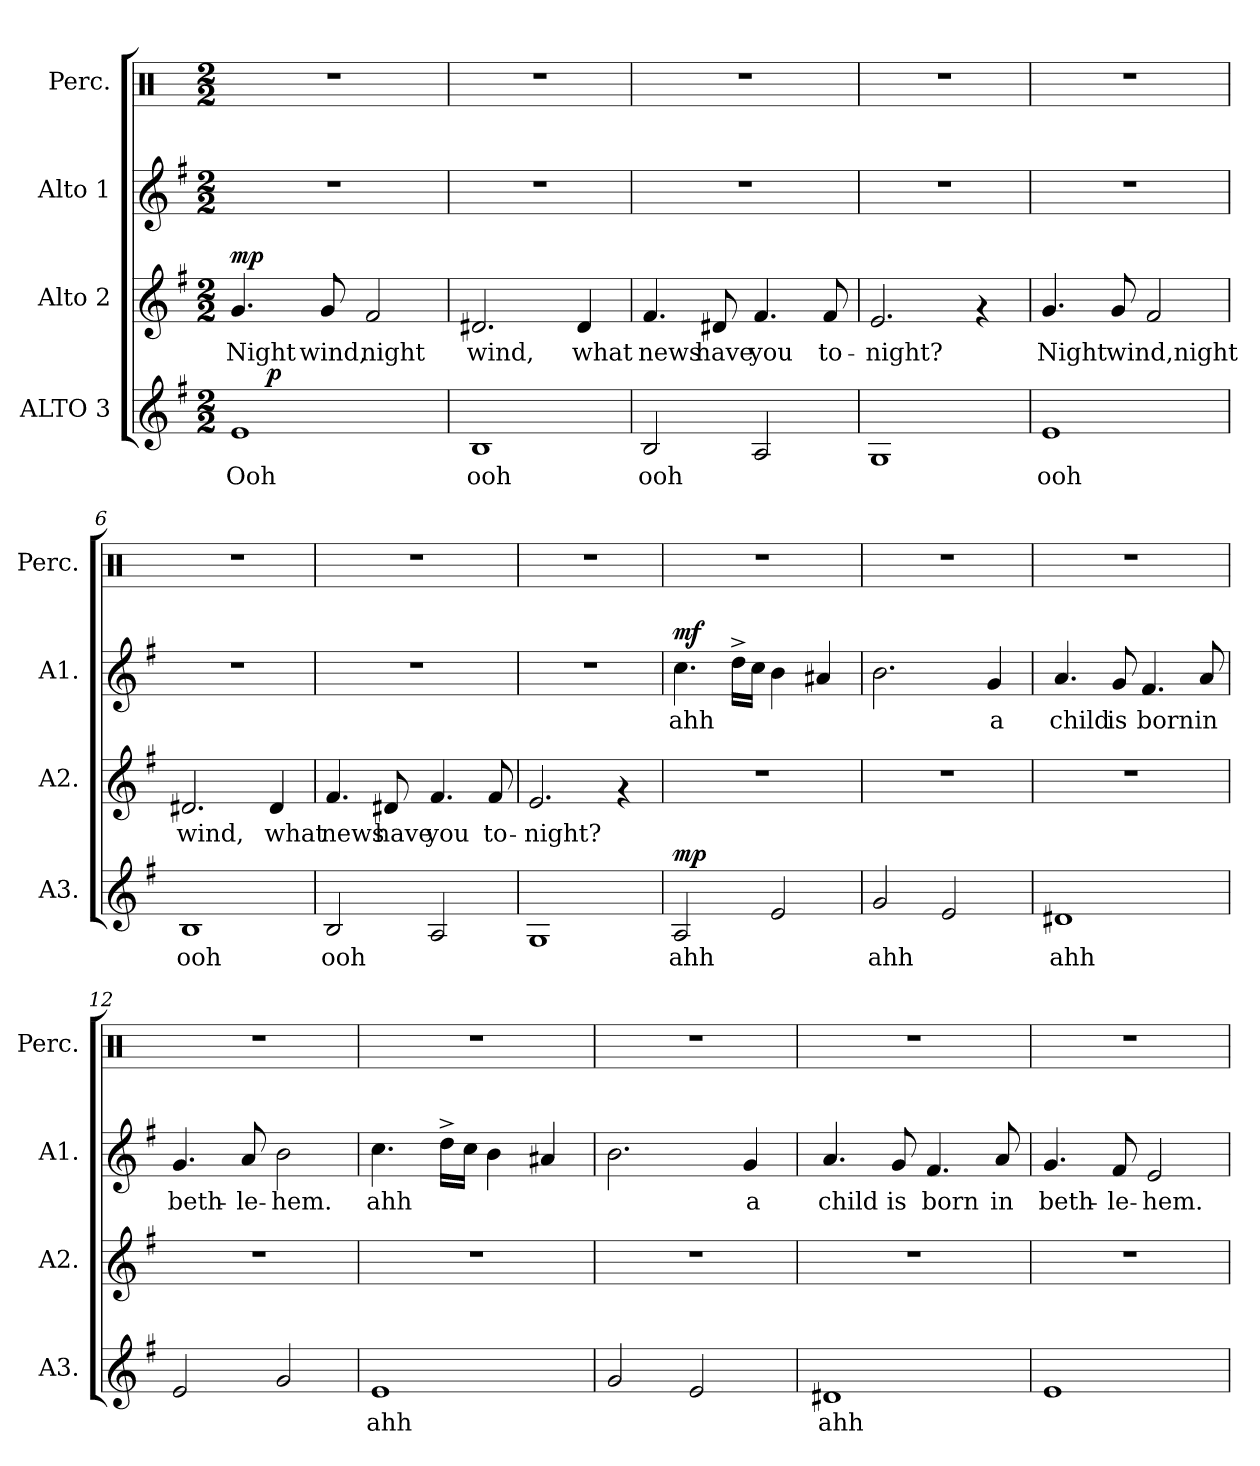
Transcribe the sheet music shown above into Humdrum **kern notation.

**kern	**text	**dynam	**kern	**text	**dynam	**kern	**text	**dynam	**kern
*part4	*part4	*part4	*part3	*part3	*part3	*part2	*part2	*part2	*part1
*staff4	*staff4	*staff4	*staff3	*staff3	*staff3	*staff2	*staff2	*staff2	*staff1
*I"ALTO 3	*	*	*I"Alto 2	*	*	*I"Alto 1	*	*	*I"Perc.
*I'A3.	*	*	*I'A2.	*	*	*I'A1.	*	*	*I'Perc.
*clefG2	*	*	*clefG2	*	*	*clefG2	*	*	*clefX
*ITrd-3c-5	*	*	*ITrd-3c-5	*	*	*ITrd-3c-5	*	*	*
*k[]	*	*	*k[]	*	*	*k[]	*	*	*k[]
*C:	*	*	*C:	*	*	*C:	*	*	*C:
*M2/2	*	*	*M2/2	*	*	*M2/2	*	*	*M2/2
=1	=1	=1	=1	=1	=1	=1	=1	=1	=1
!	!LO:LY:b	!	!	!LO:LY:b	!LO:DY:a	!	!	!	!
*^	*	*	*	*	*	*	*	*	*
1a	8ryy	Ooh	.	4.cc/	Night	mp	1r	.	.	1r
!	!	!	!LO:DY:a	!	!	!	!	!	!	!
.	2..ryy	.	p	.	.	.	.	.	.	.
!	!	!	!	!	!LO:LY:b	!	!	!	!	!
.	.	.	.	8cc/	wind,	.	.	.	.	.
!	!	!	!	!	!LO:LY:b	!	!	!	!	!
.	.	.	.	2b/	night	.	.	.	.	.
=2!	=2!	=2!	=2!	=2!	=2!	=2!	=2!	=2!	=2!	=2!
!	!	!LO:LY:b	!	!	!LO:LY:b	!	!	!	!	!
*v	*v	*	*	*	*	*	*	*	*	*
1e	ooh	.	2.g#X/	wind,	.	1r	.	.	1r
!	!	!	!	!LO:LY:b	!	!	!	!	!
.	.	.	4g#/	what	.	.	.	.	.
=3!	=3!	=3!	=3!	=3!	=3!	=3!	=3!	=3!	=3!
!	!LO:LY:b	!	!	!LO:LY:b	!	!	!	!	!
2e/	ooh	.	4.b/	news	.	1r	.	.	1r
!	!	!	!	!LO:LY:b	!	!	!	!	!
.	.	.	8g#X/	have	.	.	.	.	.
!	!	!	!	!LO:LY:b	!	!	!	!	!
2d/	.	.	4.b/	you	.	.	.	.	.
!	!	!	!	!LO:LY:b	!	!	!	!	!
.	.	.	8b/	to-	.	.	.	.	.
=4!	=4!	=4!	=4!	=4!	=4!	=4!	=4!	=4!	=4!
!	!	!	!	!LO:LY:b	!	!	!	!	!
1c	.	.	2.a/	-night?	.	1r	.	.	1r
.	.	.	4rf	.	.	.	.	.	.
=5!	=5!	=5!	=5!	=5!	=5!	=5!	=5!	=5!	=5!
!	!LO:LY:b	!	!	!LO:LY:b	!	!	!	!	!
1a	ooh	.	4.cc/	Night	.	1r	.	.	1r
!	!	!	!	!LO:LY:b	!	!	!	!	!
.	.	.	8cc/	wind,night	.	.	.	.	.
.	.	.	2b/	.	.	.	.	.	.
!!LO:LB:g=z
=6!	=6!	=6!	=6!	=6!	=6!	=6!	=6!	=6!	=6!
!	!LO:LY:b	!	!	!LO:LY:b	!	!	!	!	!
1e	ooh	.	2.g#X/	wind,	.	1r	.	.	1r
!	!	!	!	!LO:LY:b	!	!	!	!	!
.	.	.	4g#/	what	.	.	.	.	.
=7!	=7!	=7!	=7!	=7!	=7!	=7!	=7!	=7!	=7!
!	!LO:LY:b	!	!	!LO:LY:b	!	!	!	!	!
2e/	ooh	.	4.b/	news	.	1r	.	.	1r
!	!	!	!	!LO:LY:b	!	!	!	!	!
.	.	.	8g#X/	have	.	.	.	.	.
!	!	!	!	!LO:LY:b	!	!	!	!	!
2d/	.	.	4.b/	you	.	.	.	.	.
!	!	!	!	!LO:LY:b	!	!	!	!	!
.	.	.	8b/	to-	.	.	.	.	.
=8!	=8!	=8!	=8!	=8!	=8!	=8!	=8!	=8!	=8!
!	!	!	!	!LO:LY:b	!	!	!	!	!
1c	.	.	2.a/	-night?	.	1r	.	.	1r
.	.	.	4rf	.	.	.	.	.	.
=9!	=9!	=9!	=9!	=9!	=9!	=9!	=9!	=9!	=9!
!	!LO:LY:b	!LO:DY:a	!	!	!	!	!LO:LY:b	!LO:DY:a	!
2d/	ahh	mp	1r	.	.	4.ff\	ahh	mf	1r
.	.	.	.	.	.	16gg^>\LL	.	.	.
.	.	.	.	.	.	16ff\JJ	.	.	.
2a/	.	.	.	.	.	4ee\	.	.	.
.	.	.	.	.	.	4dd#X/	.	.	.
=10!	=10!	=10!	=10!	=10!	=10!	=10!	=10!	=10!	=10!
!	!LO:LY:b	!	!	!	!	!	!	!	!
2cc/	ahh	.	1r	.	.	2.ee\	.	.	1r
2a/	.	.	.	.	.	.	.	.	.
!	!	!	!	!	!	!	!LO:LY:b	!	!
.	.	.	.	.	.	4cc/	a	.	.
!!LO:LB:g=z
=11!	=11!	=11!	=11!	=11!	=11!	=11!	=11!	=11!	=11!
!	!LO:LY:b	!	!	!	!	!	!LO:LY:b	!	!
1g#X	ahh	.	1r	.	.	4.dd/	child	.	1r
!	!	!	!	!	!	!	!LO:LY:b	!	!
.	.	.	.	.	.	8cc/	is	.	.
!	!	!	!	!	!	!	!LO:LY:b	!	!
.	.	.	.	.	.	4.b/	born	.	.
!	!	!	!	!	!	!	!LO:LY:b	!	!
.	.	.	.	.	.	8dd/	in	.	.
=12!	=12!	=12!	=12!	=12!	=12!	=12!	=12!	=12!	=12!
!	!	!	!	!	!	!	!LO:LY:b	!	!
2a/	.	.	1r	.	.	4.cc/	beth-	.	1r
!	!	!	!	!	!	!	!LO:LY:b	!	!
.	.	.	.	.	.	8dd/	-le-	.	.
!	!	!	!	!	!	!	!LO:LY:b	!	!
2cc/	.	.	.	.	.	2ee\	-hem.	.	.
=13!	=13!	=13!	=13!	=13!	=13!	=13!	=13!	=13!	=13!
!	!LO:LY:b	!	!	!	!	!	!LO:LY:b	!	!
1a	ahh	.	1r	.	.	4.ff\	ahh	.	1r
.	.	.	.	.	.	16gg^>\LL	.	.	.
.	.	.	.	.	.	16ff\JJ	.	.	.
.	.	.	.	.	.	4ee\	.	.	.
.	.	.	.	.	.	4dd#X/	.	.	.
=14!	=14!	=14!	=14!	=14!	=14!	=14!	=14!	=14!	=14!
2cc/	.	.	1r	.	.	2.ee\	.	.	1r
2a/	.	.	.	.	.	.	.	.	.
!	!	!	!	!	!	!	!LO:LY:b	!	!
.	.	.	.	.	.	4cc/	a	.	.
=15!	=15!	=15!	=15!	=15!	=15!	=15!	=15!	=15!	=15!
!	!LO:LY:b	!	!	!	!	!	!LO:LY:b	!	!
1g#X	ahh	.	1r	.	.	4.dd/	child	.	1r
!	!	!	!	!	!	!	!LO:LY:b	!	!
.	.	.	.	.	.	8cc/	is	.	.
!	!	!	!	!	!	!	!LO:LY:b	!	!
.	.	.	.	.	.	4.b/	born	.	.
!	!	!	!	!	!	!	!LO:LY:b	!	!
.	.	.	.	.	.	8dd/	in	.	.
!!LO:PB:g=z
=16!	=16!	=16!	=16!	=16!	=16!	=16!	=16!	=16!	=16!
!	!	!	!	!	!	!	!LO:LY:b	!	!
1a	.	.	1r	.	.	4.cc/	beth-	.	1r
!	!	!	!	!	!	!	!LO:LY:b	!	!
.	.	.	.	.	.	8b/	-le-	.	.
!	!	!	!	!	!	!	!LO:LY:b	!	!
.	.	.	.	.	.	2a/	-hem.	.	.
=!	=!	=!	=!	=!	=!	=!	=!	=!	=!
*-	*-	*-	*-	*-	*-	*-	*-	*-	*-
